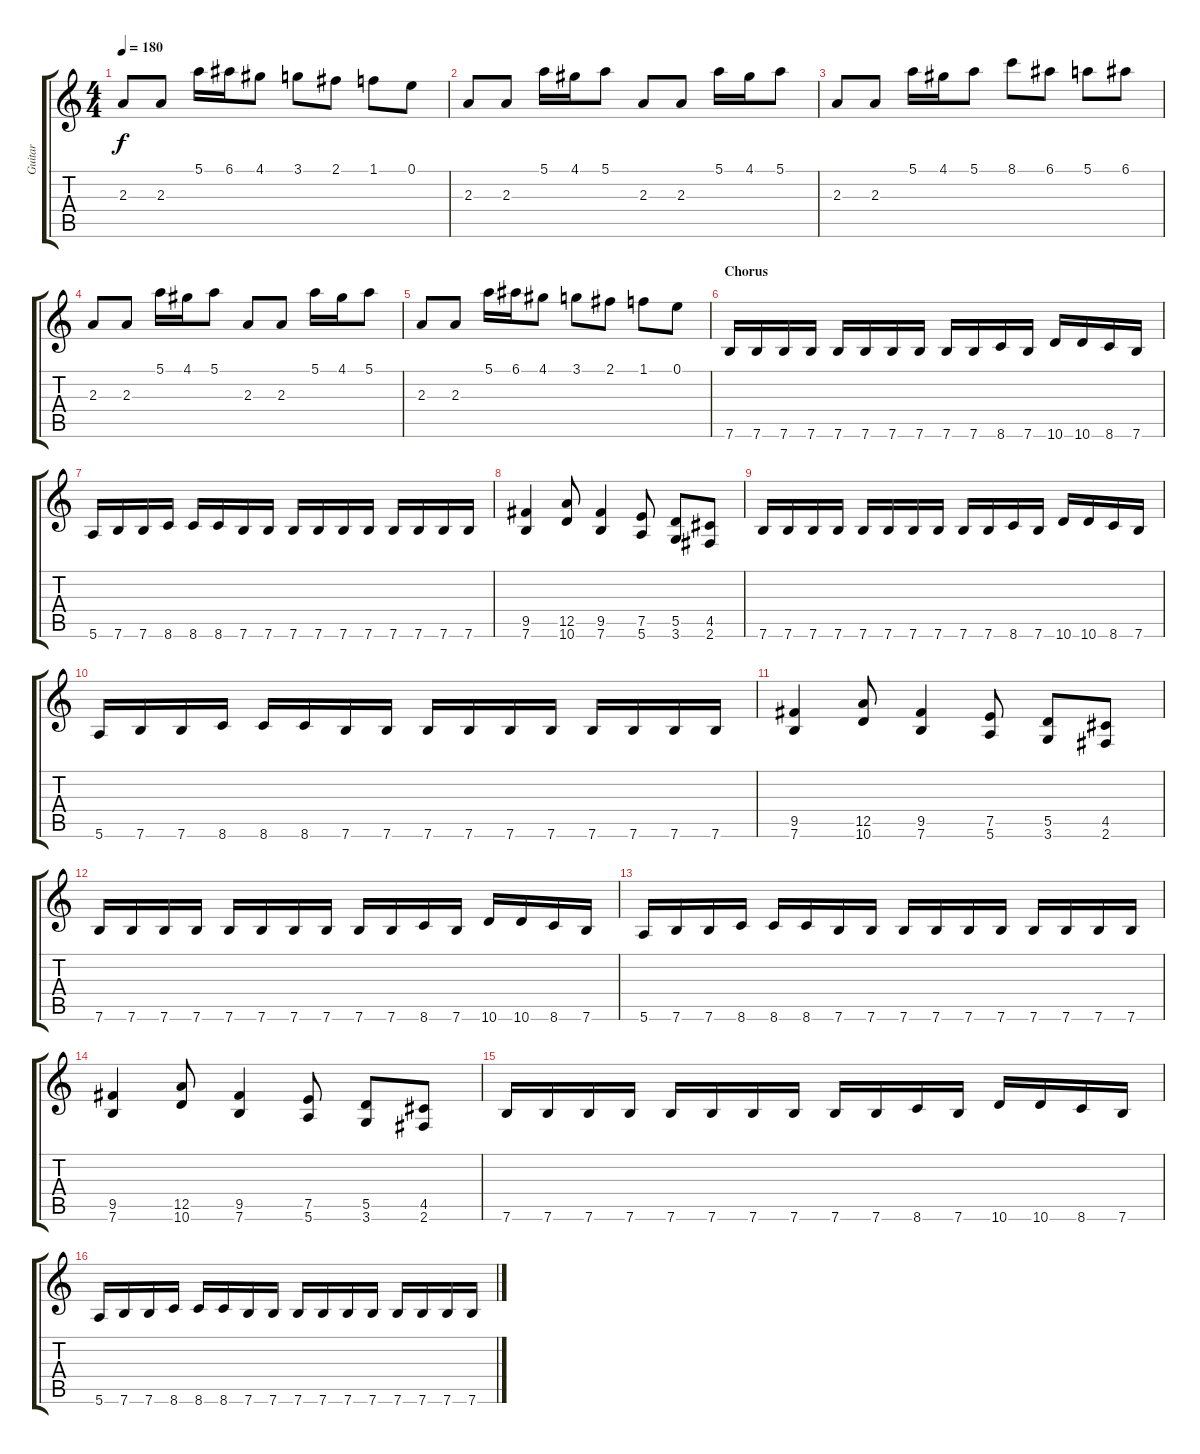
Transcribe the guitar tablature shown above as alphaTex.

\track ("Guitar" "Guitar") {instrument distortionguitar}
\staff {score tabs}
\tuning (E4 B3 G3 D3 A2 E2) {hide}
\ts (4 4)
\tempo 180
\clef g2
\ks c
2.3.8{dy f} 2.3.8 5.1.16 6.1.16 4.1.8 3.1.8 2.1.8 1.1.8 0.1.8 |
2.3.8 2.3.8 5.1.16 4.1.16 5.1.8 2.3.8 2.3.8 5.1.16 4.1.16 5.1.8 |
2.3.8 2.3.8 5.1.16 4.1.16 5.1.8 8.1.8 6.1.8 5.1.8 6.1.8 |
2.3.8 2.3.8 5.1.16 4.1.16 5.1.8 2.3.8 2.3.8 5.1.16 4.1.16 5.1.8 |
2.3.8 2.3.8 5.1.16 6.1.16 4.1.8 3.1.8 2.1.8 1.1.8 0.1.8 |
\section ("" "Chorus")
7.6.16 7.6.16 7.6.16 7.6.16 7.6.16 7.6.16 7.6.16 7.6.16 7.6.16 7.6.16 8.6.16 7.6.16 10.6.16 10.6.16 8.6.16 7.6.16 |
5.6.16 7.6.16 7.6.16 8.6.16 8.6.16 8.6.16 7.6.16 7.6.16 7.6.16 7.6.16 7.6.16 7.6.16 7.6.16 7.6.16 7.6.16 7.6.16 |
(9.5 7.6).4 (12.5 10.6).8 (9.5 7.6).4 (7.5 5.6).8 (5.5 3.6).8 (4.5 2.6).8 |
7.6.16 7.6.16 7.6.16 7.6.16 7.6.16 7.6.16 7.6.16 7.6.16 7.6.16 7.6.16 8.6.16 7.6.16 10.6.16 10.6.16 8.6.16 7.6.16 |
5.6.16 7.6.16 7.6.16 8.6.16 8.6.16 8.6.16 7.6.16 7.6.16 7.6.16 7.6.16 7.6.16 7.6.16 7.6.16 7.6.16 7.6.16 7.6.16 |
(9.5 7.6).4 (12.5 10.6).8 (9.5 7.6).4 (7.5 5.6).8 (5.5 3.6).8 (4.5 2.6).8 |
7.6.16 7.6.16 7.6.16 7.6.16 7.6.16 7.6.16 7.6.16 7.6.16 7.6.16 7.6.16 8.6.16 7.6.16 10.6.16 10.6.16 8.6.16 7.6.16 |
5.6.16 7.6.16 7.6.16 8.6.16 8.6.16 8.6.16 7.6.16 7.6.16 7.6.16 7.6.16 7.6.16 7.6.16 7.6.16 7.6.16 7.6.16 7.6.16 |
(9.5 7.6).4 (12.5 10.6).8 (9.5 7.6).4 (7.5 5.6).8 (5.5 3.6).8 (4.5 2.6).8 |
7.6.16 7.6.16 7.6.16 7.6.16 7.6.16 7.6.16 7.6.16 7.6.16 7.6.16 7.6.16 8.6.16 7.6.16 10.6.16 10.6.16 8.6.16 7.6.16 |
5.6.16 7.6.16 7.6.16 8.6.16 8.6.16 8.6.16 7.6.16 7.6.16 7.6.16 7.6.16 7.6.16 7.6.16 7.6.16 7.6.16 7.6.16 7.6.16
